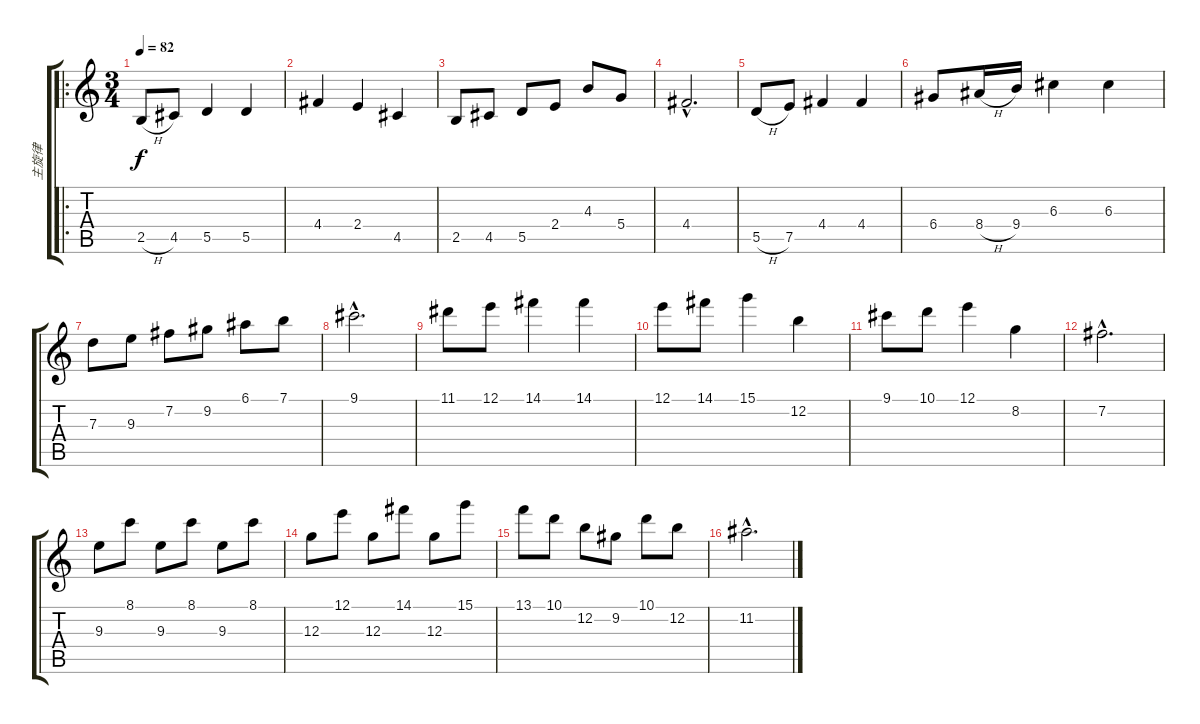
\track ("主旋律" "主旋律") {instrument acousticguitarnylon}
\staff {score tabs}
\tuning (E4 B3 G3 D3 A2 E2) {hide}
\ro
\ts (3 4)
\tempo 82
\clef g2
\ks c
2.5{h}.8{dy f} 4.5.8 5.5.4 5.5.4 |
4.4.4 2.4.4 4.5.4 |
2.5.8 4.5.8 5.5.8 2.4.8 4.3.8 5.4.8 |
4.4{hac}.2{d} |
5.5{h}.8 7.5.8 4.4.4 4.4.4 |
6.4.8 8.4{h}.16 9.4.16 6.3.4 6.3.4 |
7.3.8 9.3.8 7.2.8 9.2.8 6.1.8 7.1.8 |
9.1{hac}.2{d} |
11.1.8 12.1.8 14.1.4 14.1.4 |
12.1.8 14.1.8 15.1.4 12.2.4 |
9.1.8 10.1.8 12.1.4 8.2.4 |
7.2{hac}.2{d} |
9.3.8 8.1.8 9.3.8 8.1.8 9.3.8 8.1.8 |
12.3.8 12.1.8 12.3.8 14.1.8 12.3.8 15.1.8 |
13.1.8 10.1.8 12.2.8 9.2.8 10.1.8 12.2.8 |
11.2{hac}.2{d}
